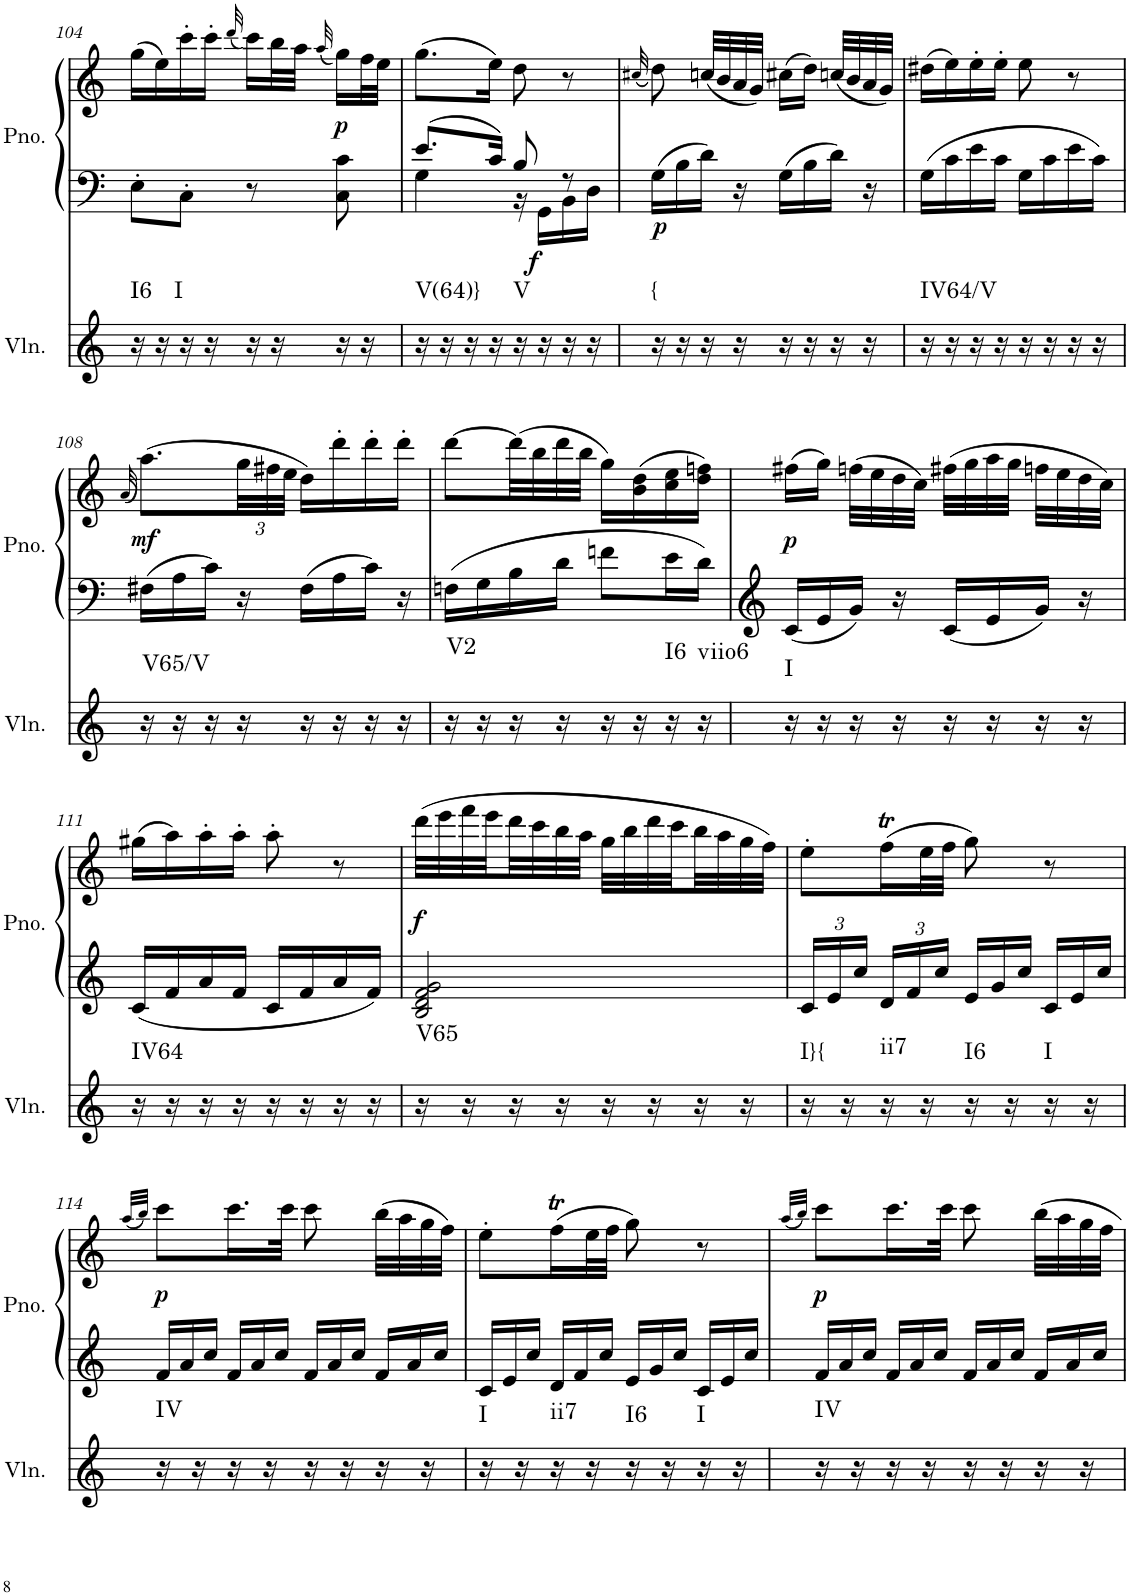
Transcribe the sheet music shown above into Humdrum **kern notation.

**kern	**harte	**kern	**kern	**dynam
*part2	*part2	*part1	*part1	*part1
*staff3	*	*staff2	*staff1	*staff1/2
*I"Violin	*	*I"Piano, Piano right	*	*
*I'Vln.	*	*I'Pno.	*	*
!!LO:PB:g=z
*clefG2	*	*clefG2	*clefG2	*
*k[]	*	*k[]	*k[]	*
*M2/4	*	*M2/4	*M2/4	*
=104	=104	=104	=104	=104
!	!LO:H:kt=I6	!	!	!
16r	N	8E'\L	(16gg\LL	.
16r	.	.	16ee\)	.
!	!LO:H:kt=I	!	!	!
16r	N	8C'\J	16ccc'\	.
16r	.	.	16ccc'\JJ	.
.	.	.	(32qddd/	.
16r	.	8r	16ccc\LL)	.
16r	.	.	32bb\L	.
.	.	.	32aa\JJJ	.
.	.	.	(32qaa/	.
!	!	!	!	!LO:DY:b
16r	.	8C\ 8c\	16gg\LL)	p
16r	.	.	32ff\L	.
.	.	.	32ee\JJJ	.
=105	=105	=105	=105	=105
*	*	*^	*	*
!	!LO:H:kt=V(64)}	!	!	!	!
16r	N	8.e/L	4G\	(8.gg\L	.
16r	.	.	.	.	.
16r	.	.	.	.	.
16r	.	16c/Jk	.	16ee\Jk)	.
!	!LO:H:kt=V	!	!	!	!
16r	N	8B/	16r	8dd\	.
!	!	!	!	!	!LO:DY:b=2
16r	.	.	16GG\LL	.	f
16r	.	8r	16BB\	8r	.
16r	.	.	16D\JJ	.	.
*	*	*v	*v	*	*
=106	=106	=106	=106	=106
.	.	.	(32qcc#X/	.
!	!LO:H:kt={	!	!	!LO:DY:b=2
16r	N	16G\LL	8dd\)	p
16r	.	16B\	.	.
16r	.	16d\JJ	(32ccn/LLL	.
.	.	.	32b/	.
16r	.	16r	32a/	.
.	.	.	32g/JJJ)	.
16r	.	16G\LL	(16cc#X\LL	.
16r	.	16B\	16dd\JJ)	.
16r	.	16d\JJ	(32ccn/LLL	.
.	.	.	32b/	.
16r	.	16r	32a/	.
.	.	.	32g/JJJ)	.
=107	=107	=107	=107	=107
!	!LO:H:kt=IV64/V	!	!	!
16r	N	16G\LL	(16dd#X\LL	.
16r	.	16c\	16ee\)	.
16r	.	16e\	16ee'\	.
16r	.	16c\JJ	16ee'\JJ	.
16r	.	16G\LL	8ee\	.
16r	.	16c\	.	.
16r	.	16e\	8r	.
16r	.	16c\JJ	.	.
!!LO:LB:g=z
=108	=108	=108	=108	=108
.	.	.	(32qa/	.
!	!LO:H:kt=V65/V	!	!	!LO:DY:b
16r	N	16F#X\LL	(8.aa\L)	mf
16r	.	16A\	.	.
16r	.	16c\JJ	.	.
*	*	*	*Xbrackettup	*
16r	.	16r	48gg\LL	.
.	.	.	48ff#X\	.
.	.	.	48ee\JJJ	.
16r	.	16F#\LL	16dd\LL)	.
16r	.	16A\	16ddd'\	.
16r	.	16c\JJ	16ddd'\	.
16r	.	16r	16ddd'\JJ	.
=109	=109	=109	=109	=109
!	!LO:H:kt=V2	!	!	!
16r	N	16Fn\LL	[8ddd\L	.
16r	.	16G\	.	.
16r	.	16B\	(32ddd\LL]	.
.	.	.	32bb\	.
16r	.	16d\JJ	32ddd\	.
.	.	.	32bb\JJJ	.
16r	.	8fn\L	16gg\LL)	.
16r	.	.	(16b\ 16dd\	.
!	!LO:H:kt=I6	!	!	!
16r	N	16e\L	16cc\ 16ee\	.
!	!LO:H:kt=viio6	!	!	!
16r	N	16d\JJ	16dd\ 16ffn\JJ)	.
=110	=110	=110	=110	=110
!	!LO:H:kt=I	!	!	!LO:DY:b
16r	N	16c/LL	(16ff#X\LL	p
16r	.	16e/	16gg\JJ)	.
16r	.	16g/JJ	(32ffn\LLL	.
.	.	.	32ee\	.
16r	.	16r	32dd\	.
.	.	.	32cc\JJJ)	.
16r	.	16c/LL	(32ff#X\LLL	.
.	.	.	32gg\	.
16r	.	16e/	32aa\	.
.	.	.	32gg\JJJ	.
16r	.	16g/JJ	32ffn\LLL	.
.	.	.	32ee\	.
16r	.	16r	32dd\	.
.	.	.	32cc\JJJ)	.
!!LO:LB:g=z
=111	=111	=111	=111	=111
!	!LO:H:kt=IV64	!	!	!
16r	N	16c/LL	(16gg#X\LL	.
16r	.	16f/	16aa\)	.
16r	.	16a/	16aa'\	.
16r	.	16f/JJ	16aa'\JJ	.
16r	.	16c/LL	8aa'\	.
16r	.	16f/	.	.
16r	.	16a/	8r	.
16r	.	16f/JJ	.	.
=112	=112	=112	=112	=112
!	!LO:H:kt=V65	!	!	!LO:DY:b
16r	N	2B/ 2d/ 2f/ 2g/	(32ddd\LLL	f
.	.	.	32eee\	.
16r	.	.	32fff\	.
.	.	.	32eee\	.
16r	.	.	32ddd\	.
.	.	.	32ccc\	.
16r	.	.	32bb\	.
.	.	.	32aa\JJJ	.
16r	.	.	32gg\LLL	.
.	.	.	32bb\	.
16r	.	.	32ddd\	.
.	.	.	32ccc\	.
16r	.	.	32bb\	.
.	.	.	32aa\	.
16r	.	.	32gg\	.
.	.	.	32ff\JJJ)	.
=113	=113	=113	=113	=113
*	*	*Xbrackettup	*	*
!	!LO:H:kt=I}{	!	!	!
16r	N	24c/LL	8ee'\L	.
.	.	24e/	.	.
16r	.	.	.	.
.	.	24cc/JJ	.	.
!	!LO:H:kt=ii7	!	!	!
16r	N	24d/LL	(16ffT\L	.
.	.	24f/	.	.
16r	.	.	32ee\L	.
.	.	24cc/JJ	.	.
.	.	.	32ff\JJJ	.
*	*	*Xtuplet	*	*
!	!LO:H:kt=I6	!	!	!
16r	N	24e/LL	8gg\)	.
.	.	24g/	.	.
16r	.	.	.	.
.	.	24cc/JJ	.	.
!	!LO:H:kt=I	!	!	!
16r	N	24c/LL	8r	.
.	.	24e/	.	.
16r	.	.	.	.
.	.	24cc/JJ	.	.
!!LO:LB:g=z
=114	=114	=114	=114	=114
.	.	.	(32qaa/LLL	.
.	.	.	32qbb/JJJ)	.
!	!LO:H:kt=IV	!	!	!LO:DY:b
16r	N	24f/LL	8ccc\L	p
.	.	24a/	.	.
16r	.	.	.	.
.	.	24cc/JJ	.	.
16r	.	24f/LL	16.ccc\L	.
.	.	24a/	.	.
16r	.	.	.	.
.	.	24cc/JJ	.	.
.	.	.	32ccc\JJk	.
16r	.	24f/LL	8ccc\	.
.	.	24a/	.	.
16r	.	.	.	.
.	.	24cc/JJ	.	.
16r	.	24f/LL	(32bb\LLL	.
.	.	.	32aa\	.
.	.	24a/	.	.
16r	.	.	32gg\	.
.	.	24cc/JJ	.	.
.	.	.	32ff\JJJ)	.
=115	=115	=115	=115	=115
!	!LO:H:kt=I	!	!	!
16r	N	24c/LL	8ee'\L	.
.	.	24e/	.	.
16r	.	.	.	.
.	.	24cc/JJ	.	.
!	!LO:H:kt=ii7	!	!	!
16r	N	24d/LL	(16ffT\L	.
.	.	24f/	.	.
16r	.	.	32ee\L	.
.	.	24cc/JJ	.	.
.	.	.	32ff\JJJ	.
!	!LO:H:kt=I6	!	!	!
16r	N	24e/LL	8gg\)	.
.	.	24g/	.	.
16r	.	.	.	.
.	.	24cc/JJ	.	.
!	!LO:H:kt=I	!	!	!
16r	N	24c/LL	8r	.
.	.	24e/	.	.
16r	.	.	.	.
.	.	24cc/JJ	.	.
=116	=116	=116	=116	=116
.	.	.	(32qaa/LLL	.
.	.	.	32qbb/JJJ)	.
!	!LO:H:kt=IV	!	!	!LO:DY:b
16r	N	24f/LL	8ccc\L	p
.	.	24a/	.	.
16r	.	.	.	.
.	.	24cc/JJ	.	.
16r	.	24f/LL	16.ccc\L	.
.	.	24a/	.	.
16r	.	.	.	.
.	.	24cc/JJ	.	.
.	.	.	32ccc\JJk	.
16r	.	24f/LL	8ccc\	.
.	.	24a/	.	.
16r	.	.	.	.
.	.	24cc/JJ	.	.
16r	.	24f/LL	32bb\LLL	.
.	.	.	32aa\	.
.	.	24a/	.	.
16r	.	.	32gg\	.
.	.	24cc/JJ	.	.
.	.	.	32ff\JJJ	.
=	=	=	=	=
*-	*-	*-	*-	*-
